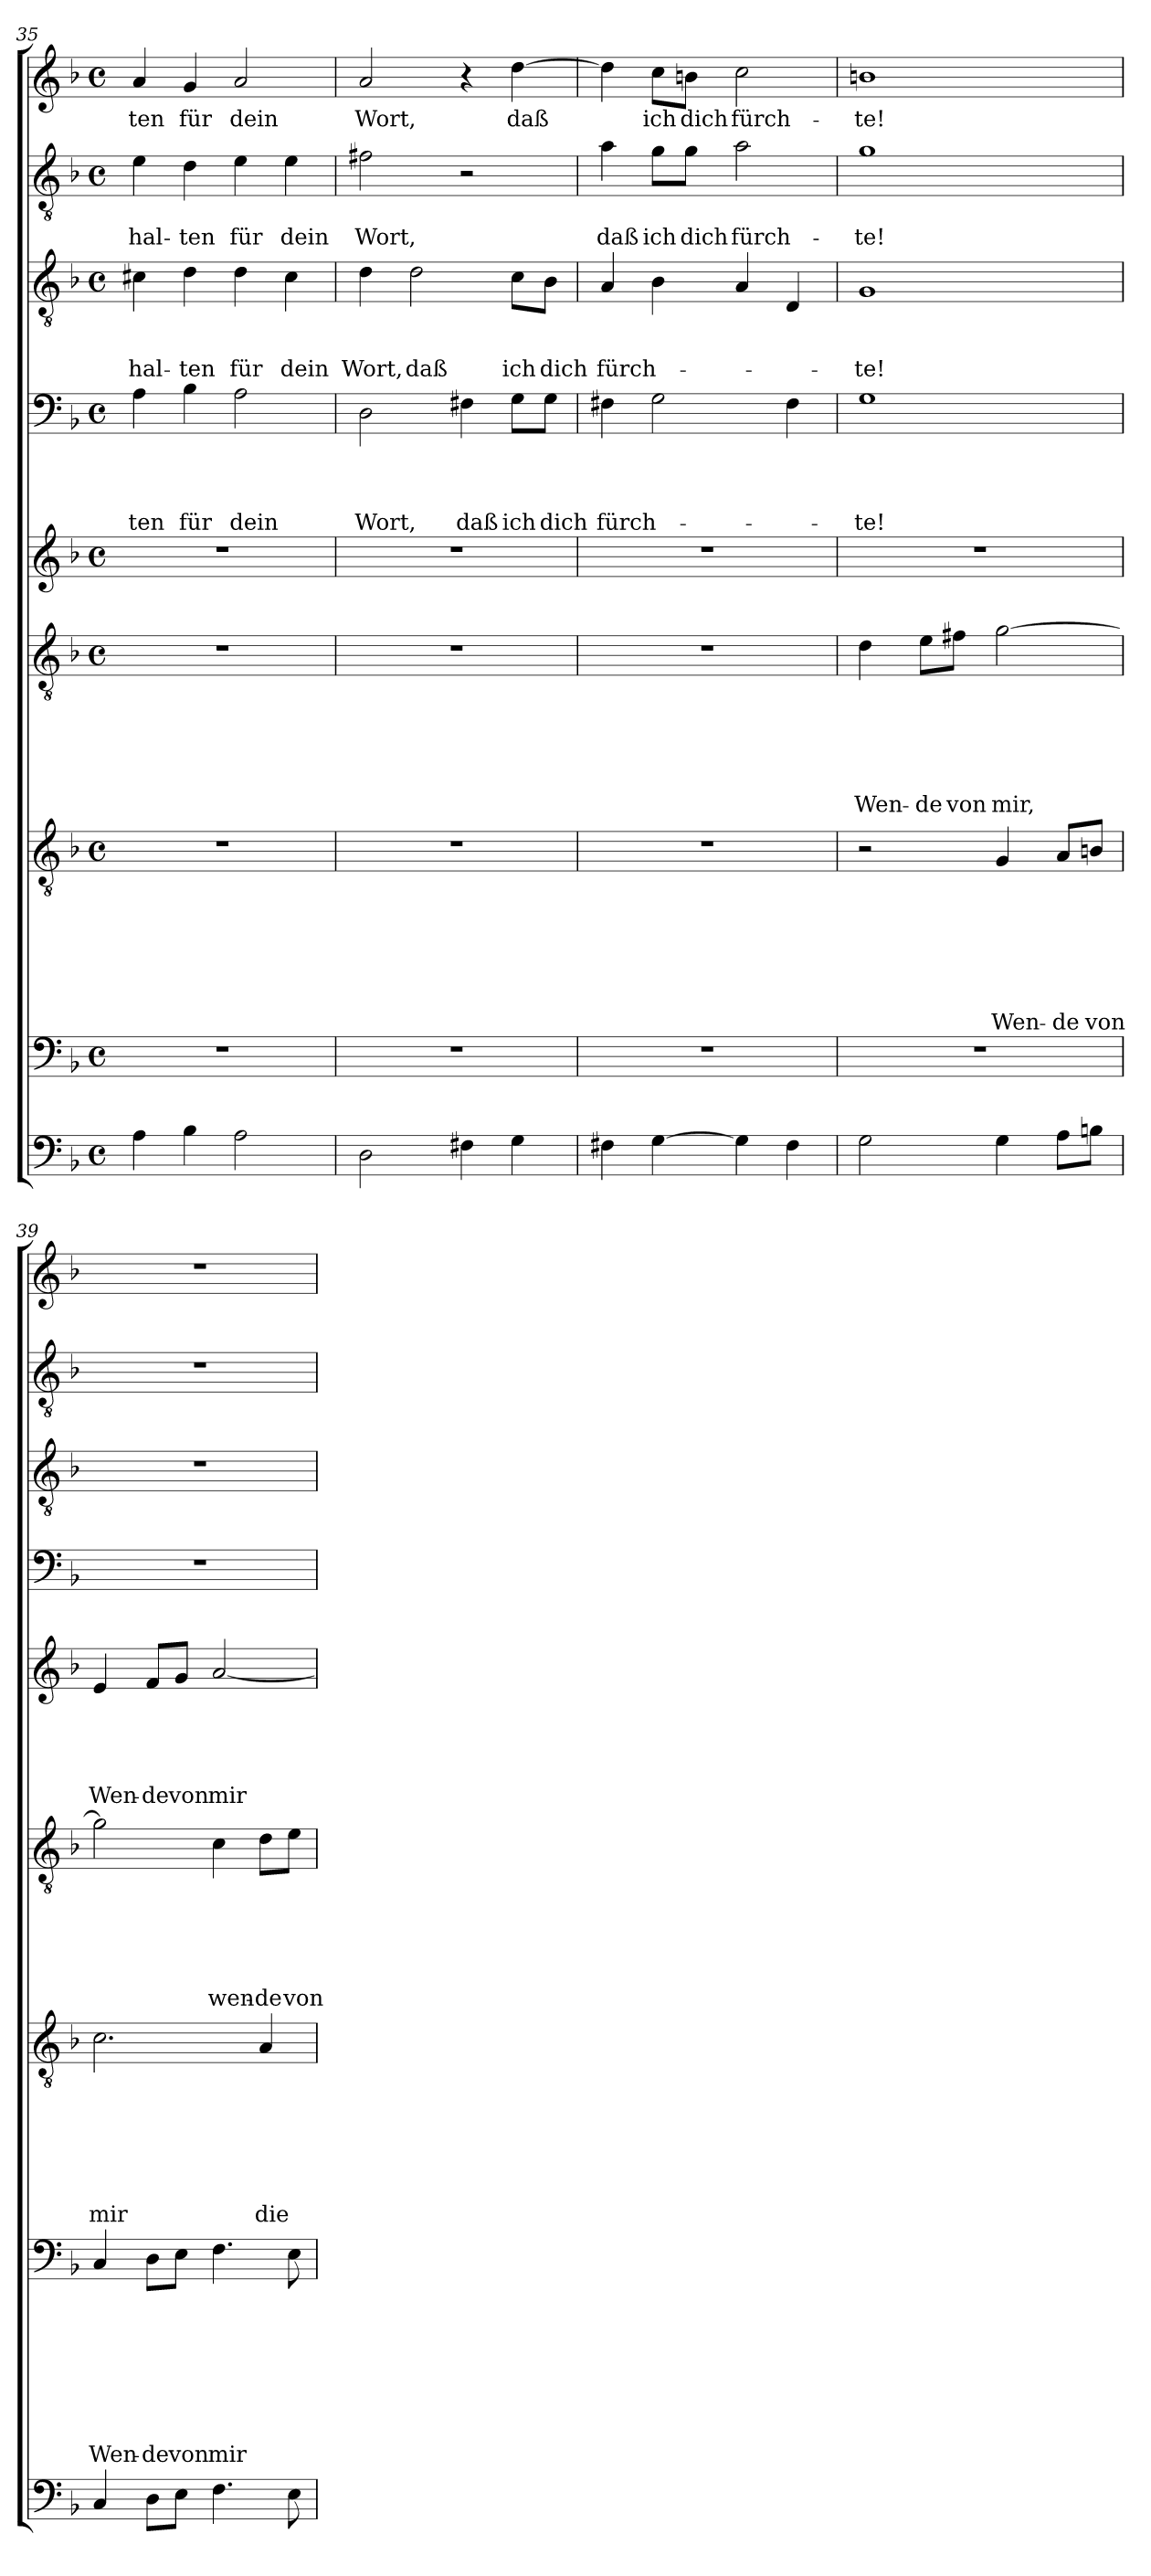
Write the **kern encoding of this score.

**kern	**kern	**text	**text	**text	**text	**text	**text	**text	**text	**kern	**text	**text	**text	**text	**text	**text	**text	**kern	**text	**text	**text	**text	**text	**text	**kern	**text	**text	**text	**text	**text	**kern	**text	**text	**text	**text	**kern	**text	**text	**text	**kern	**text	**text	**kern	**text
*part9	*part8	*part8	*part8	*part8	*part8	*part8	*part8	*part8	*part8	*part7	*part7	*part7	*part7	*part7	*part7	*part7	*part7	*part6	*part6	*part6	*part6	*part6	*part6	*part6	*part5	*part5	*part5	*part5	*part5	*part5	*part4	*part4	*part4	*part4	*part4	*part3	*part3	*part3	*part3	*part2	*part2	*part2	*part1	*part1
*staff9	*staff8	*staff8	*staff8	*staff8	*staff8	*staff8	*staff8	*staff8	*staff8	*staff7	*staff7	*staff7	*staff7	*staff7	*staff7	*staff7	*staff7	*staff6	*staff6	*staff6	*staff6	*staff6	*staff6	*staff6	*staff5	*staff5	*staff5	*staff5	*staff5	*staff5	*staff4	*staff4	*staff4	*staff4	*staff4	*staff3	*staff3	*staff3	*staff3	*staff2	*staff2	*staff2	*staff1	*staff1
*clefF4	*clefF4	*	*	*	*	*	*	*	*	*clefGv2	*	*	*	*	*	*	*	*clefGv2	*	*	*	*	*	*	*clefG2	*	*	*	*	*	*clefF4	*	*	*	*	*clefGv2	*	*	*	*clefGv2	*	*	*clefG2	*
*k[b-]	*k[b-]	*	*	*	*	*	*	*	*	*k[b-]	*	*	*	*	*	*	*	*k[b-]	*	*	*	*	*	*	*k[b-]	*	*	*	*	*	*k[b-]	*	*	*	*	*k[b-]	*	*	*	*k[b-]	*	*	*k[b-]	*
*F:	*F:	*	*	*	*	*	*	*	*	*F:	*	*	*	*	*	*	*	*F:	*	*	*	*	*	*	*F:	*	*	*	*	*	*F:	*	*	*	*	*F:	*	*	*	*F:	*	*	*F:	*
*M4/4	*M4/4	*	*	*	*	*	*	*	*	*M4/4	*	*	*	*	*	*	*	*M4/4	*	*	*	*	*	*	*M4/4	*	*	*	*	*	*M4/4	*	*	*	*	*M4/4	*	*	*	*M4/4	*	*	*M4/4	*
*met(c)	*met(c)	*	*	*	*	*	*	*	*	*met(c)	*	*	*	*	*	*	*	*met(c)	*	*	*	*	*	*	*met(c)	*	*	*	*	*	*met(c)	*	*	*	*	*met(c)	*	*	*	*met(c)	*	*	*met(c)	*
=35	=35	=35	=35	=35	=35	=35	=35	=35	=35	=35	=35	=35	=35	=35	=35	=35	=35	=35	=35	=35	=35	=35	=35	=35	=35	=35	=35	=35	=35	=35	=35	=35	=35	=35	=35	=35	=35	=35	=35	=35	=35	=35	=35	=35
!	!	!	!	!	!	!	!	!	!	!	!	!	!	!	!	!	!	!	!	!	!	!	!	!	!	!	!	!	!	!	!	!	!	!	!LO:LY:b	!	!	!	!LO:LY:b	!	!	!LO:LY:b	!	!LO:LY:b
4A\	1r	.	.	.	.	.	.	.	.	1r	.	.	.	.	.	.	.	1r	.	.	.	.	.	.	1r	.	.	.	.	.	4A\	.	.	.	-ten	4c#X\	.	.	hal-	4e\	.	hal-	4a/	-ten
!	!	!	!	!	!	!	!	!	!	!	!	!	!	!	!	!	!	!	!	!	!	!	!	!	!	!	!	!	!	!	!	!	!	!	!LO:LY:b	!	!	!	!LO:LY:b	!	!	!LO:LY:b	!	!LO:LY:b
4B-\	.	.	.	.	.	.	.	.	.	.	.	.	.	.	.	.	.	.	.	.	.	.	.	.	.	.	.	.	.	.	4B-\	.	.	.	für	4d\	.	.	-ten	4d\	.	-ten	4g/	für
!	!	!	!	!	!	!	!	!	!	!	!	!	!	!	!	!	!	!	!	!	!	!	!	!	!	!	!	!	!	!	!	!	!	!	!LO:LY:b	!	!	!	!LO:LY:b	!	!	!LO:LY:b	!	!LO:LY:b
2A\	.	.	.	.	.	.	.	.	.	.	.	.	.	.	.	.	.	.	.	.	.	.	.	.	.	.	.	.	.	.	2A\	.	.	.	dein	4d\	.	.	für	4e\	.	für	2a/	dein
!	!	!	!	!	!	!	!	!	!	!	!	!	!	!	!	!	!	!	!	!	!	!	!	!	!	!	!	!	!	!	!	!	!	!	!	!	!	!	!LO:LY:b	!	!	!LO:LY:b	!	!
.	.	.	.	.	.	.	.	.	.	.	.	.	.	.	.	.	.	.	.	.	.	.	.	.	.	.	.	.	.	.	.	.	.	.	.	4c#\	.	.	dein	4e\	.	dein	.	.
!!LO:PB:g=z
=36	=36	=36	=36	=36	=36	=36	=36	=36	=36	=36	=36	=36	=36	=36	=36	=36	=36	=36	=36	=36	=36	=36	=36	=36	=36	=36	=36	=36	=36	=36	=36	=36	=36	=36	=36	=36	=36	=36	=36	=36	=36	=36	=36	=36
!	!	!	!	!	!	!	!	!	!	!	!	!	!	!	!	!	!	!	!	!	!	!	!	!	!	!	!	!	!	!	!	!	!	!	!LO:LY:b	!	!	!	!LO:LY:b	!	!	!LO:LY:b	!	!LO:LY:b
2D\	1r	.	.	.	.	.	.	.	.	1r	.	.	.	.	.	.	.	1r	.	.	.	.	.	.	1r	.	.	.	.	.	2D\	.	.	.	Wort,	4d\	.	.	Wort,	2f#X\	.	Wort,	2a/	Wort,
!	!	!	!	!	!	!	!	!	!	!	!	!	!	!	!	!	!	!	!	!	!	!	!	!	!	!	!	!	!	!	!	!	!	!	!	!	!	!	!LO:LY:b	!	!	!	!	!
.	.	.	.	.	.	.	.	.	.	.	.	.	.	.	.	.	.	.	.	.	.	.	.	.	.	.	.	.	.	.	.	.	.	.	.	2d\	.	.	daß	.	.	.	.	.
!	!	!	!	!	!	!	!	!	!	!	!	!	!	!	!	!	!	!	!	!	!	!	!	!	!	!	!	!	!	!	!	!	!	!	!LO:LY:b	!	!	!	!	!	!	!	!	!
4F#X\	.	.	.	.	.	.	.	.	.	.	.	.	.	.	.	.	.	.	.	.	.	.	.	.	.	.	.	.	.	.	4F#X\	.	.	.	daß	.	.	.	.	2r	.	.	4r	.
!	!	!	!	!	!	!	!	!	!	!	!	!	!	!	!	!	!	!	!	!	!	!	!	!	!	!	!	!	!	!	!	!	!	!	!LO:LY:b	!	!	!	!LO:LY:b	!	!	!	!	!LO:LY:b
4G\	.	.	.	.	.	.	.	.	.	.	.	.	.	.	.	.	.	.	.	.	.	.	.	.	.	.	.	.	.	.	8G\L	.	.	.	ich	8c\L	.	.	ich	.	.	.	[4dd\	daß
!	!	!	!	!	!	!	!	!	!	!	!	!	!	!	!	!	!	!	!	!	!	!	!	!	!	!	!	!	!	!	!	!	!	!	!LO:LY:b	!	!	!	!LO:LY:b	!	!	!	!	!
.	.	.	.	.	.	.	.	.	.	.	.	.	.	.	.	.	.	.	.	.	.	.	.	.	.	.	.	.	.	.	8G\J	.	.	.	dich	8B-\J	.	.	dich	.	.	.	.	.
=37	=37	=37	=37	=37	=37	=37	=37	=37	=37	=37	=37	=37	=37	=37	=37	=37	=37	=37	=37	=37	=37	=37	=37	=37	=37	=37	=37	=37	=37	=37	=37	=37	=37	=37	=37	=37	=37	=37	=37	=37	=37	=37	=37	=37
!	!	!	!	!	!	!	!	!	!	!	!	!	!	!	!	!	!	!	!	!	!	!	!	!	!	!	!	!	!	!	!	!	!	!	!LO:LY:b	!	!	!	!LO:LY:b	!	!	!LO:LY:b	!	!
4F#X\	1r	.	.	.	.	.	.	.	.	1r	.	.	.	.	.	.	.	1r	.	.	.	.	.	.	1r	.	.	.	.	.	4F#X\	.	.	.	fürch-	4A/	.	.	fürch-	4a\	.	daß	4dd\]	.
!	!	!	!	!	!	!	!	!	!	!	!	!	!	!	!	!	!	!	!	!	!	!	!	!	!	!	!	!	!	!	!	!	!	!	!	!	!	!	!	!	!	!LO:LY:b	!	!LO:LY:b
[4G\	.	.	.	.	.	.	.	.	.	.	.	.	.	.	.	.	.	.	.	.	.	.	.	.	.	.	.	.	.	.	2G\	.	.	.	.	4B-\	.	.	.	8g\L	.	ich	8cc\L	ich
!	!	!	!	!	!	!	!	!	!	!	!	!	!	!	!	!	!	!	!	!	!	!	!	!	!	!	!	!	!	!	!	!	!	!	!	!	!	!	!	!	!	!LO:LY:b	!	!LO:LY:b
.	.	.	.	.	.	.	.	.	.	.	.	.	.	.	.	.	.	.	.	.	.	.	.	.	.	.	.	.	.	.	.	.	.	.	.	.	.	.	.	8g\J	.	dich	8bn\J	dich
!	!	!	!	!	!	!	!	!	!	!	!	!	!	!	!	!	!	!	!	!	!	!	!	!	!	!	!	!	!	!	!	!	!	!	!	!	!	!	!	!	!	!LO:LY:b	!	!LO:LY:b
4G\]	.	.	.	.	.	.	.	.	.	.	.	.	.	.	.	.	.	.	.	.	.	.	.	.	.	.	.	.	.	.	.	.	.	.	.	4A/	.	.	.	2a\	.	fürch-	2cc\	fürch-
4F#\	.	.	.	.	.	.	.	.	.	.	.	.	.	.	.	.	.	.	.	.	.	.	.	.	.	.	.	.	.	.	4F#\	.	.	.	.	4D/	.	.	.	.	.	.	.	.
=38	=38	=38	=38	=38	=38	=38	=38	=38	=38	=38	=38	=38	=38	=38	=38	=38	=38	=38	=38	=38	=38	=38	=38	=38	=38	=38	=38	=38	=38	=38	=38	=38	=38	=38	=38	=38	=38	=38	=38	=38	=38	=38	=38	=38
!	!	!	!	!	!	!	!	!	!	!	!	!	!	!	!	!	!	!	!	!	!	!	!	!LO:LY:b	!	!	!	!	!	!	!	!	!	!	!LO:LY:b	!	!	!	!LO:LY:b	!	!	!LO:LY:b	!	!LO:LY:b
2G\	1r	.	.	.	.	.	.	.	.	2r	.	.	.	.	.	.	.	4d\	.	.	.	.	.	Wen-	1r	.	.	.	.	.	1G	.	.	.	-te!	1G	.	.	-te!	1g	.	-te!	1bn	-te!
!	!	!	!	!	!	!	!	!	!	!	!	!	!	!	!	!	!	!	!	!	!	!	!	!LO:LY:b	!	!	!	!	!	!	!	!	!	!	!	!	!	!	!	!	!	!	!	!
.	.	.	.	.	.	.	.	.	.	.	.	.	.	.	.	.	.	8e\L	.	.	.	.	.	-de	.	.	.	.	.	.	.	.	.	.	.	.	.	.	.	.	.	.	.	.
!	!	!	!	!	!	!	!	!	!	!	!	!	!	!	!	!	!	!	!	!	!	!	!	!LO:LY:b	!	!	!	!	!	!	!	!	!	!	!	!	!	!	!	!	!	!	!	!
.	.	.	.	.	.	.	.	.	.	.	.	.	.	.	.	.	.	8f#X\J	.	.	.	.	.	von	.	.	.	.	.	.	.	.	.	.	.	.	.	.	.	.	.	.	.	.
!	!	!	!	!	!	!	!	!	!	!	!	!	!	!	!	!	!LO:LY:b	!	!	!	!	!	!	!LO:LY:b	!	!	!	!	!	!	!	!	!	!	!	!	!	!	!	!	!	!	!	!
4G\	.	.	.	.	.	.	.	.	.	4G/	.	.	.	.	.	.	Wen-	[2g\	.	.	.	.	.	mir,	.	.	.	.	.	.	.	.	.	.	.	.	.	.	.	.	.	.	.	.
!	!	!	!	!	!	!	!	!	!	!	!	!	!	!	!	!	!LO:LY:b	!	!	!	!	!	!	!	!	!	!	!	!	!	!	!	!	!	!	!	!	!	!	!	!	!	!	!
8A\L	.	.	.	.	.	.	.	.	.	8A/L	.	.	.	.	.	.	-de	.	.	.	.	.	.	.	.	.	.	.	.	.	.	.	.	.	.	.	.	.	.	.	.	.	.	.
!	!	!	!	!	!	!	!	!	!	!	!	!	!	!	!	!	!LO:LY:b	!	!	!	!	!	!	!	!	!	!	!	!	!	!	!	!	!	!	!	!	!	!	!	!	!	!	!
8Bn\J	.	.	.	.	.	.	.	.	.	8Bn/J	.	.	.	.	.	.	von	.	.	.	.	.	.	.	.	.	.	.	.	.	.	.	.	.	.	.	.	.	.	.	.	.	.	.
=39	=39	=39	=39	=39	=39	=39	=39	=39	=39	=39	=39	=39	=39	=39	=39	=39	=39	=39	=39	=39	=39	=39	=39	=39	=39	=39	=39	=39	=39	=39	=39	=39	=39	=39	=39	=39	=39	=39	=39	=39	=39	=39	=39	=39
!	!	!	!	!	!	!	!	!	!LO:LY:b	!	!	!	!	!	!	!	!LO:LY:b	!	!	!	!	!	!	!	!	!	!	!	!	!LO:LY:b	!	!	!	!	!	!	!	!	!	!	!	!	!	!
4C/	4C/	.	.	.	.	.	.	.	Wen-	2.c\	.	.	.	.	.	.	mir	2g\]	.	.	.	.	.	.	4e/	.	.	.	.	Wen-	1r	.	.	.	.	1r	.	.	.	1r	.	.	1r	.
!	!	!	!	!	!	!	!	!	!LO:LY:b	!	!	!	!	!	!	!	!	!	!	!	!	!	!	!	!	!	!	!	!	!LO:LY:b	!	!	!	!	!	!	!	!	!	!	!	!	!	!
8D\L	8D\L	.	.	.	.	.	.	.	-de	.	.	.	.	.	.	.	.	.	.	.	.	.	.	.	8f/L	.	.	.	.	-de	.	.	.	.	.	.	.	.	.	.	.	.	.	.
!	!	!	!	!	!	!	!	!	!LO:LY:b	!	!	!	!	!	!	!	!	!	!	!	!	!	!	!	!	!	!	!	!	!LO:LY:b	!	!	!	!	!	!	!	!	!	!	!	!	!	!
8E\J	8E\J	.	.	.	.	.	.	.	von	.	.	.	.	.	.	.	.	.	.	.	.	.	.	.	8g/J	.	.	.	.	von	.	.	.	.	.	.	.	.	.	.	.	.	.	.
!	!	!	!	!	!	!	!	!	!LO:LY:b	!	!	!	!	!	!	!	!	!	!	!	!	!	!	!LO:LY:b	!	!	!	!	!	!LO:LY:b	!	!	!	!	!	!	!	!	!	!	!	!	!	!
4.F\	4.F\	.	.	.	.	.	.	.	mir	.	.	.	.	.	.	.	.	4c\	.	.	.	.	.	wen-	[2a/	.	.	.	.	mir	.	.	.	.	.	.	.	.	.	.	.	.	.	.
!	!	!	!	!	!	!	!	!	!	!	!	!	!	!	!	!	!LO:LY:b	!	!	!	!	!	!	!LO:LY:b	!	!	!	!	!	!	!	!	!	!	!	!	!	!	!	!	!	!	!	!
.	.	.	.	.	.	.	.	.	.	4A/	.	.	.	.	.	.	die	8d\L	.	.	.	.	.	-de	.	.	.	.	.	.	.	.	.	.	.	.	.	.	.	.	.	.	.	.
!	!	!	!	!	!	!	!	!	!	!	!	!	!	!	!	!	!	!	!	!	!	!	!	!LO:LY:b	!	!	!	!	!	!	!	!	!	!	!	!	!	!	!	!	!	!	!	!
8E\	8E\	.	.	.	.	.	.	.	.	.	.	.	.	.	.	.	.	8e\J	.	.	.	.	.	von	.	.	.	.	.	.	.	.	.	.	.	.	.	.	.	.	.	.	.	.
=	=	=	=	=	=	=	=	=	=	=	=	=	=	=	=	=	=	=	=	=	=	=	=	=	=	=	=	=	=	=	=	=	=	=	=	=	=	=	=	=	=	=	=	=
*-	*-	*-	*-	*-	*-	*-	*-	*-	*-	*-	*-	*-	*-	*-	*-	*-	*-	*-	*-	*-	*-	*-	*-	*-	*-	*-	*-	*-	*-	*-	*-	*-	*-	*-	*-	*-	*-	*-	*-	*-	*-	*-	*-	*-
